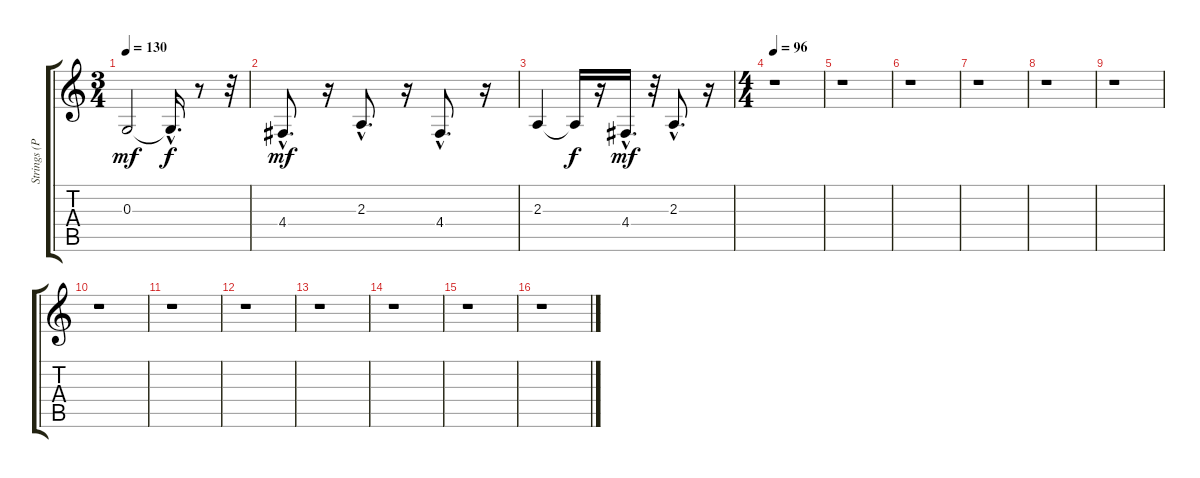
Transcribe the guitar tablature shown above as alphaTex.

\track ("Strings (P52)" "Strings (P") {instrument synthstrings2}
\staff {score tabs}
\tuning (E4 B3 G3 D3 A2 E2) {hide}
\ts (3 4)
\tempo 130
\clef g2
\ks c
0.3.2{dy mf} 0.3{hac t}.16{d dy f} r.8 r.32 |
4.4{hac}.8{d dy mf} r.16 2.3{hac}.8{d} r.16 4.4{hac}.8{d} r.16 |
2.3.4 2.3{t}.16{dy f} r.16 4.4{hac}.16{d dy mf} r.32 2.3{hac}.8{d} r.16 |
\ts (4 4)
\tempo 96
r.1 |
r.1 |
r.1 |
r.1 |
r.1 |
r.1 |
r.1 |
r.1 |
r.1 |
r.1 |
r.1 |
r.1 |
r.1
